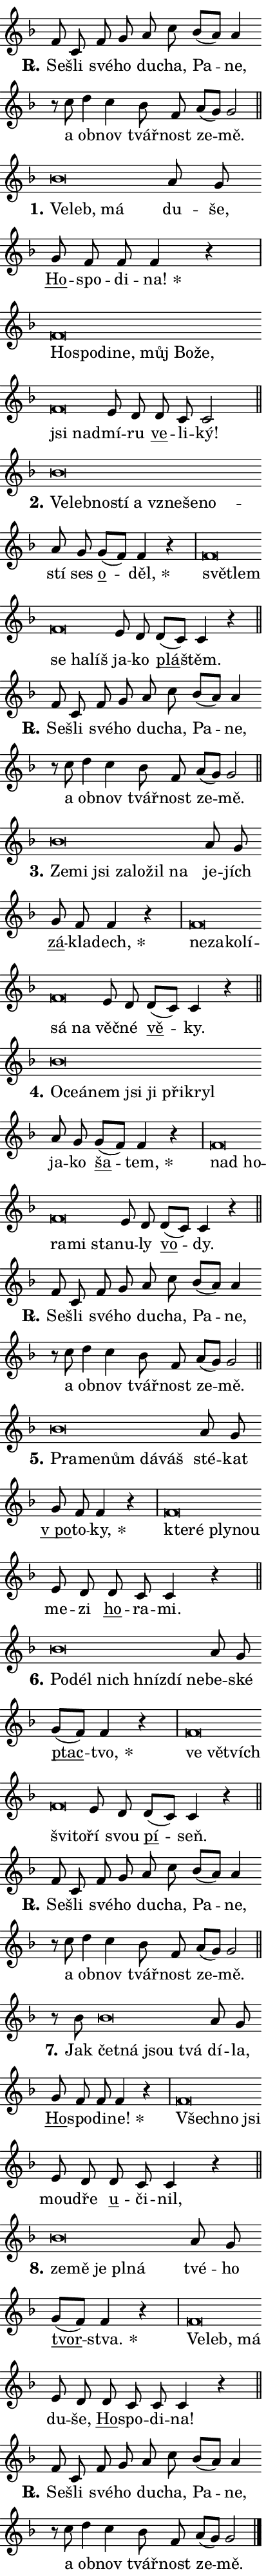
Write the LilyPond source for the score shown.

\version "2.24.0"
\header { tagline = "" }
\paper {
  indent = 0\cm
  top-margin = 0\cm
  right-margin = 0.13\cm % to fit lyric hyphens
  bottom-margin = 0\cm
  left-margin = 0\cm
  paper-width = 7\cm
  page-breaking = #ly:one-page-breaking
  system-system-spacing.basic-distance = #11
  score-system-spacing.basic-distance = #11
  ragged-last = ##f
}


%% Author: Thomas Morley
%% https://lists.gnu.org/archive/html/lilypond-user/2020-05/msg00002.html
#(define (line-position grob)
"Returns position of @var[grob} in current system:
   @code{'start}, if at first time-step
   @code{'end}, if at last time-step
   @code{'middle} otherwise
"
  (let* ((col (ly:item-get-column grob))
         (ln (ly:grob-object col 'left-neighbor))
         (rn (ly:grob-object col 'right-neighbor))
         (col-to-check-left (if (ly:grob? ln) ln col))
         (col-to-check-right (if (ly:grob? rn) rn col))
         (break-dir-left
           (and
             (ly:grob-property col-to-check-left 'non-musical #f)
             (ly:item-break-dir col-to-check-left)))
         (break-dir-right
           (and
             (ly:grob-property col-to-check-right 'non-musical #f)
             (ly:item-break-dir col-to-check-right))))
        (cond ((eqv? 1 break-dir-left) 'start)
              ((eqv? -1 break-dir-right) 'end)
              (else 'middle))))

#(define (tranparent-at-line-position vctor)
  (lambda (grob)
  "Relying on @code{line-position} select the relevant enry from @var{vctor}.
Used to determine transparency,"
    (case (line-position grob)
      ((end) (not (vector-ref vctor 0)))
      ((middle) (not (vector-ref vctor 1)))
      ((start) (not (vector-ref vctor 2))))))

noteHeadBreakVisibility =
#(define-music-function (break-visibility)(vector?)
"Makes @code{NoteHead}s transparent relying on @var{break-visibility}"
#{
  \override NoteHead.transparent =
    #(tranparent-at-line-position break-visibility)
#})

#(define delete-ledgers-for-transparent-note-heads
  (lambda (grob)
    "Reads whether a @code{NoteHead} is transparent.
If so this @code{NoteHead} is removed from @code{'note-heads} from
@var{grob}, which is supposed to be @code{LedgerLineSpanner}.
As a result ledgers are not printed for this @code{NoteHead}"
    (let* ((nhds-array (ly:grob-object grob 'note-heads))
           (nhds-list
             (if (ly:grob-array? nhds-array)
                 (ly:grob-array->list nhds-array)
                 '()))
           ;; Relies on the transparent-property being done before
           ;; Staff.LedgerLineSpanner.after-line-breaking is executed.
           ;; This is fragile ...
           (to-keep
             (remove
               (lambda (nhd)
                 (ly:grob-property nhd 'transparent #f))
               nhds-list)))
      ;; TODO find a better method to iterate over grob-arrays, similiar
      ;; to filter/remove etc for lists
      ;; For now rebuilt from scratch
      (set! (ly:grob-object grob 'note-heads)  '())
      (for-each
        (lambda (nhd)
          (ly:pointer-group-interface::add-grob grob 'note-heads nhd))
        to-keep))))

squashNotes = {
  \override NoteHead.X-extent = #'(-0.2 . 0.2)
  \override NoteHead.Y-extent = #'(-0.75 . 0)
  \override NoteHead.stencil =
    #(lambda (grob)
       (let ((pos (ly:grob-property grob 'staff-position)))
         (begin
           (if (< pos -7) (display "ERROR: Lower brevis then expected\n") (display "OK: Expected brevis position\n"))
           (if (<= pos -6) ly:text-interface::print ly:note-head::print))))
}
unSquashNotes = {
  \revert NoteHead.X-extent
  \revert NoteHead.Y-extent
  \revert NoteHead.stencil
}

hideNotes = \noteHeadBreakVisibility #begin-of-line-visible
unHideNotes = \noteHeadBreakVisibility #all-visible

% work-around for resetting accidentals
% https://lilypond.org/doc/v2.23/Documentation/notation/displaying-rhythms#unmetered-music
cadenzaMeasure = {
  \cadenzaOff
  \partial 1024 s1024
  \cadenzaOn
}

#(define-markup-command (accent layout props text) (markup?)
  "Underline accented syllable"
  (interpret-markup layout props
    #{\markup \override #'(offset . 4.3) \underline { #text }#}))

responsum = \markup \concat {
  "R" \hspace #-1.05 \path #0.1 #'((moveto 0 0.07) (lineto 0.9 0.8)) \hspace #0.05 "."
}

spaceSize = #0.6828661417322834 % exact space size for TeX Gyre Schola

\layout {
  \context {
    \Staff
    \remove "Time_signature_engraver"
    \override LedgerLineSpanner.after-line-breaking = #delete-ledgers-for-transparent-note-heads
  }
  \context {
    \Lyrics {
      \override LyricSpace.minimum-distance = \spaceSize
      \override LyricText.font-name = #"TeX Gyre Schola"
      \override LyricText.font-size = 1
      \override StanzaNumber.font-name = #"TeX Gyre Schola Bold"
      \override StanzaNumber.font-size = 1
    }
  }
  \context {
    \Score 
    \override NoteHead.text =
      #(lambda (grob) 
        (let ((pos (ly:grob-property grob 'staff-position)))
          #{\markup {
            \combine
              \halign #-0.55 \raise #(if (= pos -6) 0 0.5) \override #'(thickness . 2) \draw-line #'(3.2 . 0)
              \musicglyph "noteheads.sM1"
          }#}))
  }
}

% magnetic-lyrics.ily
%
%   written by
%     Jean Abou Samra <jean@abou-samra.fr>
%     Werner Lemberg <wl@gnu.org>
%
%   adapted by
%     Jiri Hon <jiri.hon@gmail.com>
%
% Version 2022-Apr-15

% https://www.mail-archive.com/lilypond-user@gnu.org/msg149350.html

#(define (Left_hyphen_pointer_engraver context)
   "Collect syllable-hyphen-syllable occurrences in lyrics and store
them in properties.  This engraver only looks to the left.  For
example, if the lyrics input is @code{foo -- bar}, it does the
following.

@itemize @bullet
@item
Set the @code{text} property of the @code{LyricHyphen} grob between
@q{foo} and @q{bar} to @code{foo}.

@item
Set the @code{left-hyphen} property of the @code{LyricText} grob with
text @q{foo} to the @code{LyricHyphen} grob between @q{foo} and
@q{bar}.
@end itemize

Use this auxiliary engraver in combination with the
@code{lyric-@/text::@/apply-@/magnetic-@/offset!} hook."
   (let ((hyphen #f)
         (text #f))
     (make-engraver
      (acknowledgers
       ((lyric-syllable-interface engraver grob source-engraver)
        (set! text grob)))
      (end-acknowledgers
       ((lyric-hyphen-interface engraver grob source-engraver)
        ;(when (not (grob::has-interface grob 'lyric-space-interface))
          (set! hyphen grob)));)
      ((stop-translation-timestep engraver)
       (when (and text hyphen)
         (ly:grob-set-object! text 'left-hyphen hyphen))
       (set! text #f)
       (set! hyphen #f)))))

#(define (lyric-text::apply-magnetic-offset! grob)
   "If the space between two syllables is less than the value in
property @code{LyricText@/.details@/.squash-threshold}, move the right
syllable to the left so that it gets concatenated with the left
syllable.

Use this function as a hook for
@code{LyricText@/.after-@/line-@/breaking} if the
@code{Left_@/hyphen_@/pointer_@/engraver} is active."
   (let ((hyphen (ly:grob-object grob 'left-hyphen #f)))
     (when hyphen
       (let ((left-text (ly:spanner-bound hyphen LEFT)))
         (when (grob::has-interface left-text 'lyric-syllable-interface)
           (let* ((common (ly:grob-common-refpoint grob left-text X))
                  (this-x-ext (ly:grob-extent grob common X))
                  (left-x-ext
                   (begin
                     ;; Trigger magnetism for left-text.
                     (ly:grob-property left-text 'after-line-breaking)
                     (ly:grob-extent left-text common X)))
                  ;; `delta` is the gap width between two syllables.
                  (delta (- (interval-start this-x-ext)
                            (interval-end left-x-ext)))
                  (details (ly:grob-property grob 'details))
                  (threshold (assoc-get 'squash-threshold details 0.2)))
             (when (< delta threshold)
               (let* (;; We have to manipulate the input text so that
                      ;; ligatures crossing syllable boundaries are not
                      ;; disabled.  For languages based on the Latin
                      ;; script this is essentially a beautification.
                      ;; However, for non-Western scripts it can be a
                      ;; necessity.
                      (lt (ly:grob-property left-text 'text))
                      (rt (ly:grob-property grob 'text))
                      (is-space (grob::has-interface hyphen 'lyric-space-interface))
                      (space (if is-space " " ""))
                      (extra-delta (if is-space spaceSize 0))
                      ;; Append new syllable.
                      (ltrt-space (if (and (string? lt) (string? rt))
                                (string-append lt space rt)
                                (make-concat-markup (list lt space rt))))
                      ;; Right-align `ltrt` to the right side.
                      (ltrt-space-markup (grob-interpret-markup
                               grob
                               (make-translate-markup
                                (cons (interval-length this-x-ext) 0)
                                (make-right-align-markup ltrt-space)))))
                 (begin
                   ;; Don't print `left-text`.
                   (ly:grob-set-property! left-text 'stencil #f)
                   ;; Set text and stencil (which holds all collected
                   ;; syllables so far) and shift it to the left.
                   (ly:grob-set-property! grob 'text ltrt-space)
                   (ly:grob-set-property! grob 'stencil ltrt-space-markup)
                   (ly:grob-translate-axis! grob (- (- delta extra-delta)) X))))))))))


#(define (lyric-hyphen::displace-bounds-first grob)
   ;; Make very sure this callback isn't triggered too early.
   (let ((left (ly:spanner-bound grob LEFT))
         (right (ly:spanner-bound grob RIGHT)))
     (ly:grob-property left 'after-line-breaking)
     (ly:grob-property right 'after-line-breaking)
     (ly:lyric-hyphen::print grob)))

squashThreshold = #0.4

\layout {
  \context {
    \Lyrics
    \consists #Left_hyphen_pointer_engraver
    \override LyricText.after-line-breaking =
      #lyric-text::apply-magnetic-offset!
    \override LyricHyphen.stencil = #lyric-hyphen::displace-bounds-first
    \override LyricText.details.squash-threshold = \squashThreshold
    \override LyricHyphen.minimum-distance = 0
    \override LyricHyphen.minimum-length = \squashThreshold
  }
}

squashText = \override LyricText.details.squash-threshold = 9999
unSquashText = \override LyricText.details.squash-threshold = \squashThreshold

leftText = \override LyricText.self-alignment-X = #LEFT
unLeftText = \revert LyricText.self-alignment-X

starOffset = #(lambda (grob) 
                (let ((x_offset (ly:self-alignment-interface::aligned-on-x-parent grob)))
                  (if (= x_offset 0) 0 (+ x_offset 1.2))))

star = #(define-music-function (syllable)(string?)
"Append star separator at the end of a syllable"
#{
  \once \override LyricText.X-offset = #starOffset
  \lyricmode { \markup {
    #syllable
    \override #'((font-name . "TeX Gyre Schola Bold")) \hspace #0.2 \lower #0.65 \larger "*"
  } }
#})

starAccent = #(define-music-function (syllable)(string?)
"Append star separator at the end of a syllable and make accent"
#{
  \once \override LyricText.X-offset = #starOffset
  \lyricmode { \markup {
    \accent #syllable
    \override #'((font-name . "TeX Gyre Schola Bold")) \hspace #0.2 \lower #0.65 \larger "*"
  } }
#})

breath = #(define-music-function (syllable)(string?)
"Append breathing indicator at the end of a syllable"
#{
  \lyricmode { \markup { #syllable "+" } }
#})

optionalBreath = #(define-music-function (syllable)(string?)
"Append optional breathing indicator at the end of a syllable"
#{
  \lyricmode { \markup { #syllable "(+)" } }
#})


\score {
    <<
        \new Voice = "melody" { \cadenzaOn \key f \major \relative { f'8 c f g a c \bar "" bes[( a)] a4 \bar "" r8 c d4 c \bar "" bes8 f \bar "" a[( g)] g2 \cadenzaMeasure \bar "||" \break } }
        \new Lyrics \lyricsto "melody" { \lyricmode { \set stanza = \responsum
Se -- šli své -- ho du -- cha, Pa -- ne, a ob -- nov tvář -- nost ze -- mě. } }
    >>
    \layout {}
}

\score {
    <<
        \new Voice = "melody" { \cadenzaOn \key f \major \relative { \squashNotes bes'\breve*1/16 \hideNotes \breve*1/16 \breve*1/16 \bar "" \unHideNotes \unSquashNotes a8 g \bar "" g f f f4 r \cadenzaMeasure \bar "|" \squashNotes f\breve*1/16 \hideNotes \breve*1/16 \bar "" \breve*1/16 \bar "" \breve*1/16 \bar "" \breve*1/16 \bar "" \breve*1/16 \bar "" \breve*1/16 \bar "" \breve*1/16 \breve*1/16 \bar "" \unHideNotes \unSquashNotes e8 d \bar "" d c c2 \cadenzaMeasure \bar "||" \break } }
        \new Lyrics \lyricsto "melody" { \lyricmode { \set stanza = "1."
\leftText Ve -- \squashText leb, má \unLeftText \unSquashText du -- še, \markup \accent Ho -- spo -- di -- \star na! \leftText Ho -- \squashText spo -- di -- ne, můj Bo -- že, jsi nad -- \unLeftText \unSquashText mí -- ru \markup \accent ve -- li -- ký! } }
    >>
    \layout {}
}

\score {
    <<
        \new Voice = "melody" { \cadenzaOn \key f \major \relative { \squashNotes bes'\breve*1/16 \hideNotes \breve*1/16 \bar "" \breve*1/16 \bar "" \breve*1/16 \bar "" \breve*1/16 \bar "" \breve*1/16 \bar "" \breve*1/16 \breve*1/16 \bar "" \unHideNotes \unSquashNotes a8 g \bar "" g[( f)] f4 r \cadenzaMeasure \bar "|" \squashNotes f\breve*1/16 \hideNotes \breve*1/16 \bar "" \breve*1/16 \bar "" \breve*1/16 \breve*1/16 \bar "" \unHideNotes \unSquashNotes e8 d \bar "" d[( c)] c4 r \cadenzaMeasure \bar "||" \break } }
        \new Lyrics \lyricsto "melody" { \lyricmode { \set stanza = "2."
\leftText Ve -- \squashText leb -- no -- stí a vzne -- še -- no -- \unLeftText \unSquashText stí ses \markup \accent o -- \star děl, \leftText svě -- \squashText tlem se ha -- líš \unLeftText \unSquashText ja -- ko \markup \accent plá -- štěm. } }
    >>
    \layout {}
}

\score {
    <<
        \new Voice = "melody" { \cadenzaOn \key f \major \relative { f'8 c f g a c \bar "" bes[( a)] a4 \bar "" r8 c d4 c \bar "" bes8 f \bar "" a[( g)] g2 \cadenzaMeasure \bar "||" \break } }
        \new Lyrics \lyricsto "melody" { \lyricmode { \set stanza = \responsum
Se -- šli své -- ho du -- cha, Pa -- ne, a ob -- nov tvář -- nost ze -- mě. } }
    >>
    \layout {}
}

\score {
    <<
        \new Voice = "melody" { \cadenzaOn \key f \major \relative { \squashNotes bes'\breve*1/16 \hideNotes \breve*1/16 \bar "" \breve*1/16 \bar "" \breve*1/16 \bar "" \breve*1/16 \bar "" \breve*1/16 \breve*1/16 \bar "" \unHideNotes \unSquashNotes a8 g \bar "" g f f4 r \cadenzaMeasure \bar "|" \squashNotes f\breve*1/16 \hideNotes \breve*1/16 \bar "" \breve*1/16 \bar "" \breve*1/16 \bar "" \breve*1/16 \breve*1/16 \bar "" \unHideNotes \unSquashNotes e8 d \bar "" d[( c)] c4 r \cadenzaMeasure \bar "||" \break } }
        \new Lyrics \lyricsto "melody" { \lyricmode { \set stanza = "3."
\leftText Ze -- \squashText mi jsi za -- lo -- žil na \unLeftText \unSquashText je -- jích \markup \accent zá -- kla -- \star dech, \leftText ne -- \squashText za -- ko -- lí -- sá na \unLeftText \unSquashText věč -- né \markup \accent vě -- ky. } }
    >>
    \layout {}
}

\score {
    <<
        \new Voice = "melody" { \cadenzaOn \key f \major \relative { \squashNotes bes'\breve*1/16 \hideNotes \breve*1/16 \bar "" \breve*1/16 \bar "" \breve*1/16 \bar "" \breve*1/16 \bar "" \breve*1/16 \bar "" \breve*1/16 \breve*1/16 \bar "" \unHideNotes \unSquashNotes a8 g \bar "" g[( f)] f4 r \cadenzaMeasure \bar "|" \squashNotes f\breve*1/16 \hideNotes \breve*1/16 \bar "" \breve*1/16 \bar "" \breve*1/16 \breve*1/16 \bar "" \unHideNotes \unSquashNotes e8 d \bar "" d[( c)] c4 r \cadenzaMeasure \bar "||" \break } }
        \new Lyrics \lyricsto "melody" { \lyricmode { \set stanza = "4."
\leftText O -- \squashText ce -- á -- nem jsi ji při -- kryl \unLeftText \unSquashText ja -- ko \markup \accent ša -- \star tem, \leftText nad \squashText ho -- ra -- mi sta -- \unLeftText \unSquashText nu -- ly \markup \accent vo -- dy. } }
    >>
    \layout {}
}

\score {
    <<
        \new Voice = "melody" { \cadenzaOn \key f \major \relative { f'8 c f g a c \bar "" bes[( a)] a4 \bar "" r8 c d4 c \bar "" bes8 f \bar "" a[( g)] g2 \cadenzaMeasure \bar "||" \break } }
        \new Lyrics \lyricsto "melody" { \lyricmode { \set stanza = \responsum
Se -- šli své -- ho du -- cha, Pa -- ne, a ob -- nov tvář -- nost ze -- mě. } }
    >>
    \layout {}
}

\score {
    <<
        \new Voice = "melody" { \cadenzaOn \key f \major \relative { \squashNotes bes'\breve*1/16 \hideNotes \breve*1/16 \bar "" \breve*1/16 \bar "" \breve*1/16 \breve*1/16 \bar "" \unHideNotes \unSquashNotes a8 g \bar "" g f f4 r \cadenzaMeasure \bar "|" \squashNotes f\breve*1/16 \hideNotes \breve*1/16 \bar "" \breve*1/16 \breve*1/16 \bar "" \unHideNotes \unSquashNotes e8 d \bar "" d c c4 r \cadenzaMeasure \bar "||" \break } }
        \new Lyrics \lyricsto "melody" { \lyricmode { \set stanza = "5."
\leftText Pra -- \squashText me -- nům dá -- váš \unLeftText \unSquashText sté -- kat \markup \accent "v po" -- to -- \star ky, \leftText kte -- \squashText ré ply -- nou \unLeftText \unSquashText me -- zi \markup \accent ho -- ra -- mi. } }
    >>
    \layout {}
}

\score {
    <<
        \new Voice = "melody" { \cadenzaOn \key f \major \relative { \squashNotes bes'\breve*1/16 \hideNotes \breve*1/16 \bar "" \breve*1/16 \bar "" \breve*1/16 \bar "" \breve*1/16 \breve*1/16 \bar "" \unHideNotes \unSquashNotes a8 g \bar "" g[( f)] f4 r \cadenzaMeasure \bar "|" \squashNotes f\breve*1/16 \hideNotes \breve*1/16 \bar "" \breve*1/16 \bar "" \breve*1/16 \breve*1/16 \bar "" \unHideNotes \unSquashNotes e8 d \bar "" d[( c)] c4 r \cadenzaMeasure \bar "||" \break } }
        \new Lyrics \lyricsto "melody" { \lyricmode { \set stanza = "6."
\leftText Po -- \squashText dél nich hníz -- dí ne -- \unLeftText \unSquashText be -- ské \markup \accent ptac -- \star tvo, \leftText ve \squashText vět -- vích švi -- to -- \unLeftText \unSquashText ří svou \markup \accent pí -- seň. } }
    >>
    \layout {}
}

\score {
    <<
        \new Voice = "melody" { \cadenzaOn \key f \major \relative { f'8 c f g a c \bar "" bes[( a)] a4 \bar "" r8 c d4 c \bar "" bes8 f \bar "" a[( g)] g2 \cadenzaMeasure \bar "||" \break } }
        \new Lyrics \lyricsto "melody" { \lyricmode { \set stanza = \responsum
Se -- šli své -- ho du -- cha, Pa -- ne, a ob -- nov tvář -- nost ze -- mě. } }
    >>
    \layout {}
}

\score {
    <<
        \new Voice = "melody" { \cadenzaOn \key f \major \relative { r8 bes'8 \squashNotes bes\breve*1/16 \hideNotes \breve*1/16 \bar "" \breve*1/16 \breve*1/16 \bar "" \unHideNotes \unSquashNotes a8 g \bar "" g f f f4 r \cadenzaMeasure \bar "|" \squashNotes f\breve*1/16 \hideNotes \breve*1/16 \breve*1/16 \bar "" \unHideNotes \unSquashNotes e8 d \bar "" d c c4 r \cadenzaMeasure \bar "||" \break } }
        \new Lyrics \lyricsto "melody" { \lyricmode { \set stanza = "7."
Jak \leftText čet -- \squashText ná jsou tvá \unLeftText \unSquashText dí -- la, \markup \accent Ho -- spo -- di -- \star ne! \leftText Všech -- \squashText no jsi \unLeftText \unSquashText mou -- dře \markup \accent u -- či -- nil, } }
    >>
    \layout {}
}

\score {
    <<
        \new Voice = "melody" { \cadenzaOn \key f \major \relative { \squashNotes bes'\breve*1/16 \hideNotes \breve*1/16 \bar "" \breve*1/16 \bar "" \breve*1/16 \breve*1/16 \bar "" \unHideNotes \unSquashNotes a8 g \bar "" g[( f)] f4 r \cadenzaMeasure \bar "|" \squashNotes f\breve*1/16 \hideNotes \breve*1/16 \breve*1/16 \bar "" \unHideNotes \unSquashNotes e8 d \bar "" d c c c4 r \cadenzaMeasure \bar "||" \break } }
        \new Lyrics \lyricsto "melody" { \lyricmode { \set stanza = "8."
\leftText ze -- \squashText mě je pl -- ná \unLeftText \unSquashText tvé -- ho \markup \accent tvor -- \star stva. \leftText Ve -- \squashText leb, má \unLeftText \unSquashText du -- še, \markup \accent Ho -- spo -- di -- na! } }
    >>
    \layout {}
}

\score {
    <<
        \new Voice = "melody" { \cadenzaOn \key f \major \relative { f'8 c f g a c \bar "" bes[( a)] a4 \bar "" r8 c d4 c \bar "" bes8 f \bar "" a[( g)] g2 \cadenzaMeasure \bar "||" \break } \bar "|." }
        \new Lyrics \lyricsto "melody" { \lyricmode { \set stanza = \responsum
Se -- šli své -- ho du -- cha, Pa -- ne, a ob -- nov tvář -- nost ze -- mě. } }
    >>
    \layout {}
}
